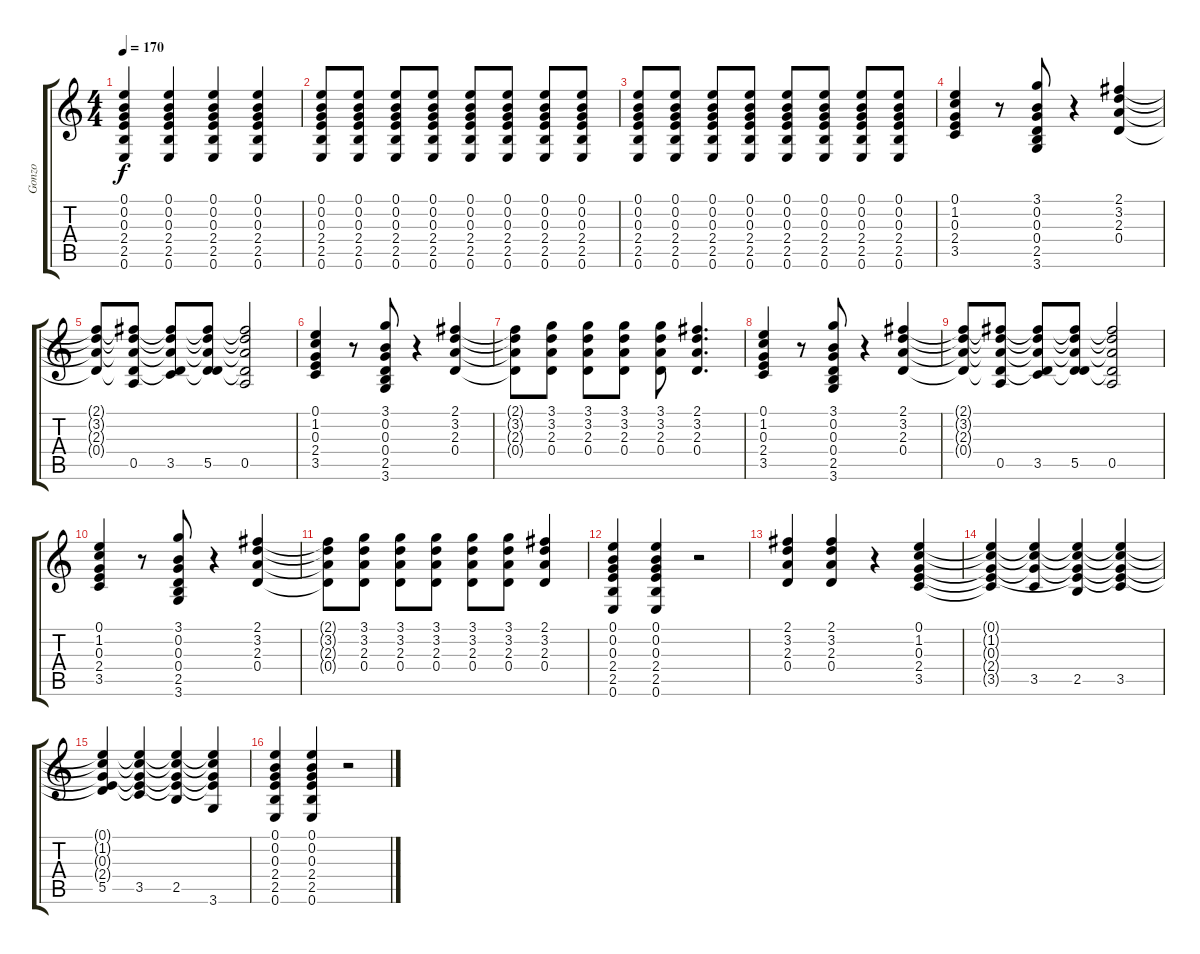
\track ("Gonzo" "Gonzo") {instrument acousticguitarsteel}
\staff {score tabs}
\tuning (E4 B3 G3 D3 A2 E2) {hide}
\ts (4 4)
\tempo 170
\clef g2
\ks c
(0.1 0.2 0.3 2.4 2.5 0.6).4{dy f} (0.1 0.2 0.3 2.4 2.5 0.6).4 (0.1 0.2 0.3 2.4 2.5 0.6).4 (0.1 0.2 0.3 2.4 2.5 0.6).4 |
(0.1 0.2 0.3 2.4 2.5 0.6).8 (0.1 0.2 0.3 2.4 2.5 0.6).8 (0.1 0.2 0.3 2.4 2.5 0.6).8 (0.1 0.2 0.3 2.4 2.5 0.6).8 (0.1 0.2 0.3 2.4 2.5 0.6).8 (0.1 0.2 0.3 2.4 2.5 0.6).8 (0.1 0.2 0.3 2.4 2.5 0.6).8 (0.1 0.2 0.3 2.4 2.5 0.6).8 |
(0.1 0.2 0.3 2.4 2.5 0.6).8 (0.1 0.2 0.3 2.4 2.5 0.6).8 (0.1 0.2 0.3 2.4 2.5 0.6).8 (0.1 0.2 0.3 2.4 2.5 0.6).8 (0.1 0.2 0.3 2.4 2.5 0.6).8 (0.1 0.2 0.3 2.4 2.5 0.6).8 (0.1 0.2 0.3 2.4 2.5 0.6).8 (0.1 0.2 0.3 2.4 2.5 0.6).8 |
(0.1 1.2 0.3 2.4 3.5).4 r.8 (3.1 0.2 0.3 0.4 2.5 3.6).8 r.4 (2.1 3.2 2.3 0.4).4 |
(2.1{t} 3.2{t} 2.3{t} 0.4{t}).8 (2.1{t} 3.2{t} 2.3{t} 0.4{t} 0.5).8 (2.1{t} 3.2{t} 2.3{t} 0.4{t} 3.5).8 (2.1{t} 3.2{t} 2.3{t} 0.4{t} 5.5).8 (2.1{t} 3.2{t} 2.3{t} 0.4{t} 0.5).2 |
(0.1 1.2 0.3 2.4 3.5).4 r.8 (3.1 0.2 0.3 0.4 2.5 3.6).8 r.4 (2.1 3.2 2.3 0.4).4 |
(2.1{t} 3.2{t} 2.3{t} 0.4{t}).8 (3.1 3.2 2.3 0.4).8 (3.1 3.2 2.3 0.4).8 (3.1 3.2 2.3 0.4).8 (3.1 3.2 2.3 0.4).8 (2.1 3.2 2.3 0.4).4{d} |
(0.1 1.2 0.3 2.4 3.5).4 r.8 (3.1 0.2 0.3 0.4 2.5 3.6).8 r.4 (2.1 3.2 2.3 0.4).4 |
(2.1{t} 3.2{t} 2.3{t} 0.4{t}).8 (2.1{t} 3.2{t} 2.3{t} 0.4{t} 0.5).8 (2.1{t} 3.2{t} 2.3{t} 0.4{t} 3.5).8 (2.1{t} 3.2{t} 2.3{t} 0.4{t} 5.5).8 (2.1{t} 3.2{t} 2.3{t} 0.4{t} 0.5).2 |
(0.1 1.2 0.3 2.4 3.5).4 r.8 (3.1 0.2 0.3 0.4 2.5 3.6).8 r.4 (2.1 3.2 2.3 0.4).4 |
(2.1{t} 3.2{t} 2.3{t} 0.4{t}).8 (3.1 3.2 2.3 0.4).8 (3.1 3.2 2.3 0.4).8 (3.1 3.2 2.3 0.4).8 (3.1 3.2 2.3 0.4).8 (3.1 3.2 2.3 0.4).8 (2.1 3.2 2.3 0.4).4 |
(0.1 0.2 0.3 2.4 2.5 0.6).4 (0.1 0.2 0.3 2.4 2.5 0.6).4 r.2 |
(2.1 3.2 2.3 0.4).4 (2.1 3.2 2.3 0.4).4 r.4 (0.1 1.2 0.3 2.4 3.5).4 |
(0.1{t} 1.2{t} 0.3{t} 2.4{t} 3.5{t}).4 (0.1{t} 1.2{t} 0.3{t} 3.5).4 (0.1{t} 1.2{t} 0.3{t} 2.4{t} 2.5).4 (0.1{t} 1.2{t} 0.3{t} 2.4{t} 3.5).4 |
(0.1{t} 1.2{t} 0.3{t} 2.4{t} 5.5).4 (0.1{t} 1.2{t} 0.3{t} 2.4{t} 3.5).4 (0.1{t} 1.2{t} 0.3{t} 2.4{t} 2.5).4 (0.1{t} 1.2{t} 0.3{t} 2.4{t} 3.6).4 |
(0.1 0.2 0.3 2.4 2.5 0.6).4 (0.1 0.2 0.3 2.4 2.5 0.6).4 r.2
